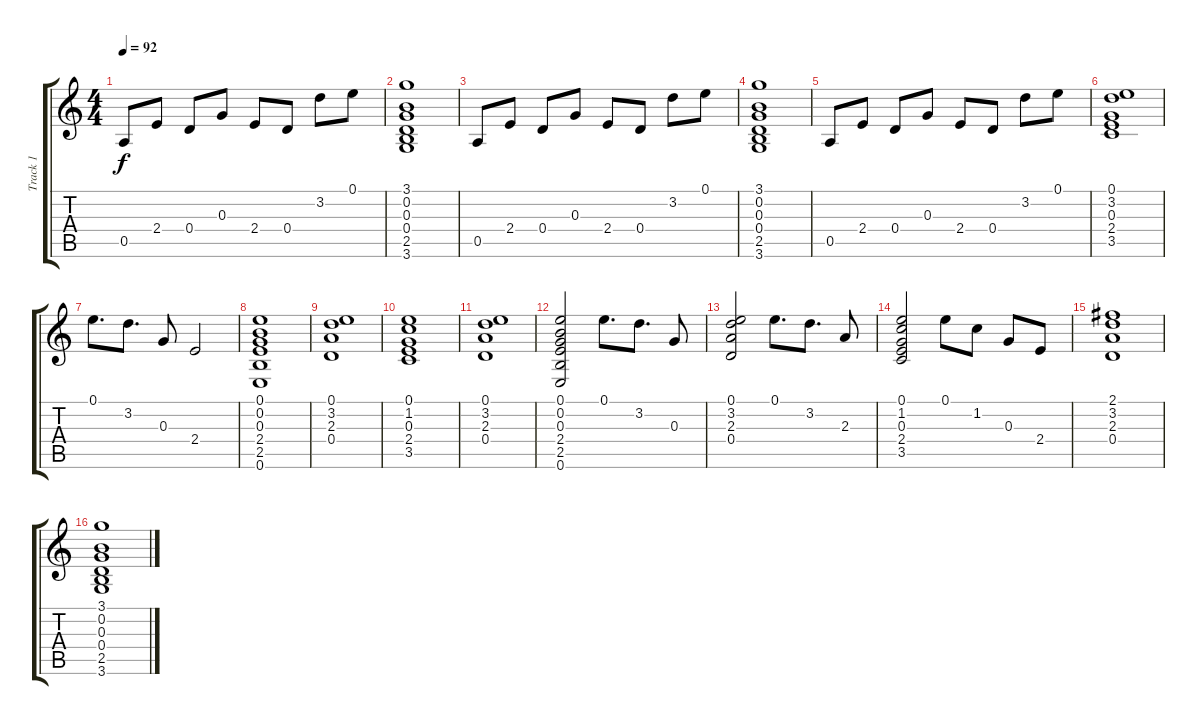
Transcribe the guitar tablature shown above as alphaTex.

\track ("Track 1" "Track 1") {instrument acousticguitarsteel}
\staff {score tabs}
\tuning (E4 B3 G3 D3 A2 E2) {hide}
\ts (4 4)
\tempo 92
\clef g2
\ks c
0.5.8{dy f} 2.4.8 0.4.8 0.3.8 2.4.8 0.4.8 3.2.8 0.1.8 |
(3.1 0.2 0.3 0.4 2.5 3.6).1 |
0.5.8 2.4.8 0.4.8 0.3.8 2.4.8 0.4.8 3.2.8 0.1.8 |
(3.1 0.2 0.3 0.4 2.5 3.6).1 |
0.5.8 2.4.8 0.4.8 0.3.8 2.4.8 0.4.8 3.2.8 0.1.8 |
(0.1 3.2 0.3 2.4 3.5).1 |
0.1.8{d} 3.2.8{d} 0.3.8 2.4.2 |
(0.1 0.2 0.3 2.4 2.5 0.6).1 |
(0.1 3.2 2.3 0.4).1 |
(0.1 1.2 0.3 2.4 3.5).1 |
(0.1 3.2 2.3 0.4).1 |
(0.1 0.2 0.3 2.4 2.5 0.6).2 0.1.8{d} 3.2.8{d} 0.3.8 |
(0.1 3.2 2.3 0.4).2 0.1.8{d} 3.2.8{d} 2.3.8 |
(0.1 1.2 0.3 2.4 3.5).2 0.1.8 1.2.8 0.3.8 2.4.8 |
(2.1 3.2 2.3 0.4).1 |
(3.1 0.2 0.3 0.4 2.5 3.6).1
